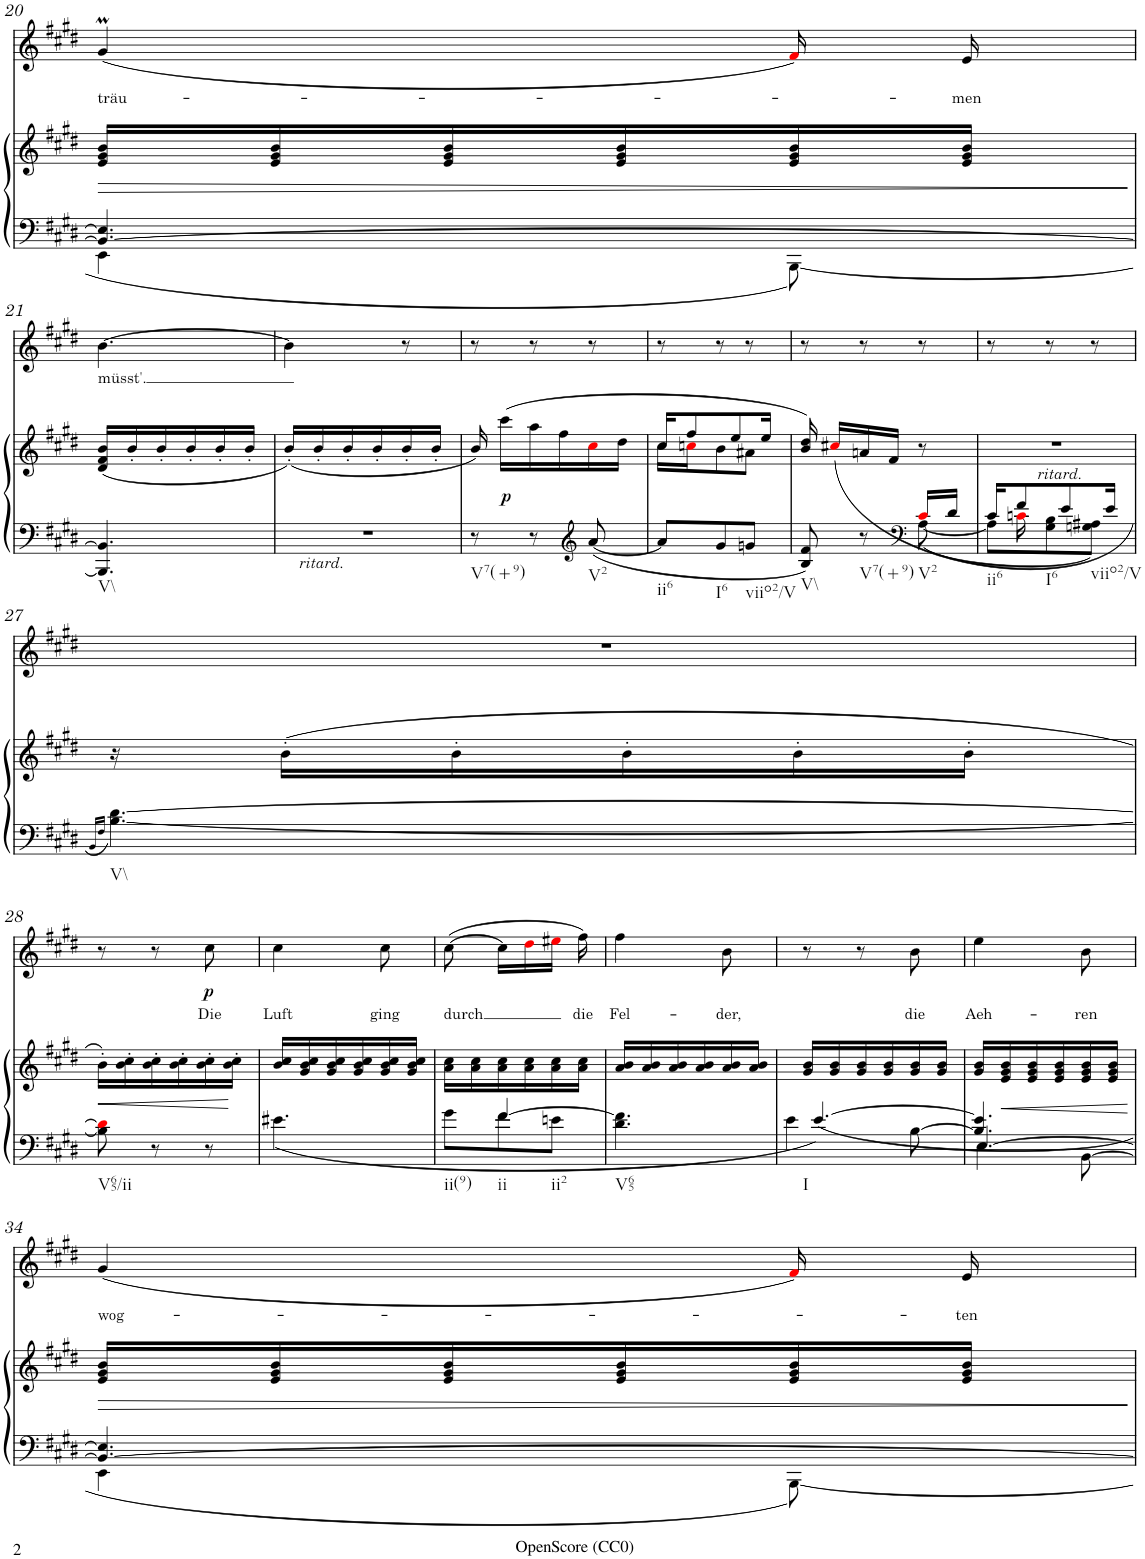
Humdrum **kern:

**kern	**kern	**dynam	**kern	**text	**dynam
*part2	*part2	*part2	*part1	*part1	*part1
*staff3	*staff2	*staff2/3	*staff1	*staff1	*staff1
*I"Piano	*	*	*I"Voice	*	*
*I'Pno	*	*	*	*	*
!!LO:PB:g=z
*clefF4	*clefG2	*	*clefG2	*	*
*k[f#c#g#d#]	*k[f#c#g#d#]	*	*k[f#c#g#d#]	*	*
*M3/8	*M3/8	*	*M3/8	*	*
=20	=20	=20	=20	=20	=20
*^	*	*	*	*	*
!	!	!	!LO:HP:b	!	!LO:LY:b	!
4.BB/_ 4.E/]	4EE\	16e/ 16g#/ 16b/LL	>	(4g#m/	träu-	.
.	.	16e/ 16g#/ 16b/	.	.	.	.
.	.	16e/ 16g#/ 16b/	.	.	.	.
.	.	16e/ 16g#/ 16b/	.	.	.	.
.	[8BBB\	16e/ 16g#/ 16b/	.	16f#i/)	.	.
!	!	!	!	!	!LO:LY:b	!
.	.	16e/ 16g#/ 16b/JJ	.	16e/	-men	.
*v	*v	*	*	*	*	*
.	.	]	.	.	.
!!LO:LB:g=z
=21	=21	=21	=21	=21	=21
!LO:TX:b:t=V\\	!	!	!	!	!
!	!	!	!	!LO:LY:b	!
4.BBB/] 4.BB/]	(16d#/ 16f#/ 16b/LL	.	[4.b\	müsst'.	.
.	16b'/	.	.	.	.
.	16b'/	.	.	.	.
.	16b'/	.	.	.	.
.	16b'/	.	.	.	.
.	16b'/JJ	.	.	.	.
=22	=22	=22	=22	=22	=22
!LO:TX:b:i:t=ritard.	!	!	!	!	!
4.r	(16b'/LL)	.	4b\]	.	.
.	16b'/	.	.	.	.
.	16b'/	.	.	.	.
.	16b'/	.	.	.	.
.	16b'/	.	8r	.	.
.	16b'/JJ	.	.	.	.
=23	=23	=23	=23	=23	=23
!LO:TX:b:t=V7(+9)	!	!	!	!	!
8r	16b/)	.	8r	.	.
!	!	!LO:DY:b	!	!	!
.	(16ccc#\LL	p	.	.	.
8r	16aa\	.	8r	.	.
.	16ff#\	.	.	.	.
*clefG2	*	*	*	*	*
!LO:TX:b:t=V2	!	!	!	!	!
[8a/	16cc#i\	.	8r	.	.
.	16dd#\JJ	.	.	.	.
=24	=24	=24	=24	=24	=24
*	*^	*	*	*	*
!LO:TX:b:t=ii6	!	!	!	!	!	!
8a/L]	16cc#/KL	16cc#\LL	.	8r	.	.
.	8ff#/	16ccni\J	.	.	.	.
!LO:TX:b:t=I6	!	!	!	!	!	!
8g#/	.	8b\	.	8r	.	.
.	8ee/	.	.	.	.	.
!LO:TX:b:t=viio2/V	!	!	!	!	!	!
8gn/J	.	8a#X\J	.	8r	.	.
.	16ee/Jk	.	.	.	.	.
*	*v	*v	*	*	*	*
=25	=25	=25	=25	=25	=25
*^	*	*	*	*	*
!LO:TX:b:t=V\\	!	!	!	!	!	!
8B/ 8f#/	8ryy	16b/ 16dd#/)	.	8r	.	.
.	.	(16cc#Xi/LL	.	.	.	.
!LO:TX:b:t=V7(+9)	!	!	!	!	!	!
8r	8ryy	16an/	.	8r	.	.
.	.	16f#/JJ	.	.	.	.
*clefF4	*	*	*	*	*	*
!LO:TX:b:t=V2	!	!	!	!	!	!
16c#i/LL	[8A\	8r	.	8r	.	.
16d#/JJ	.	.	.	.	.	.
=26	=26	=26	=26	=26	=26	=26
*	*^	*	*	*	*	*
!	!	!	!LO:TX:b:i:t=ritard.	!	!	!	!
!LO:TX:b:t=ii6	!	!	!	!	!	!	!
16c#/KL	8A\L]	16ryy	4.r	.	8r	.	.
!LO:TX:b:t=I6	!	!	!	!	!	!	!
8f#/	.	16cni\	.	.	.	.	.
.	8G#\ 8B\	4ryy	.	.	8r	.	.
!LO:TX:b:t=viio2/V	!	!	!	!	!	!	!
8e/	.	.	.	.	.	.	.
.	8Gn\ 8A#X\J	.	.	.	8r	.	.
16e/Jk	.	.	.	.	.	.	.
*v	*v	*v	*	*	*	*	*
!!LO:LB:g=z
=27	=27	=27	=27	=27	=27
16qBB/LL	.	.	.	.	.
16qF#/JJ	.	.	.	.	.
!LO:TX:b:t=V\\	!	!	!	!	!
[4.B\ [4.d#\)	16r	.	4.r	.	.
.	(16b'\LL	.	.	.	.
.	16b'\	.	.	.	.
.	16b'\	.	.	.	.
.	16b'\	.	.	.	.
.	16b'\JJ	.	.	.	.
!!LO:LB:g=z
=28	=28	=28	=28	=28	=28
!LO:TX:b:t=V65/ii	!	!	!	!	!
!	!	!LO:HP:b	!	!	!
8B\] 8d#i\]	16b'\LL)	<	8r	.	.
.	16b\' 16cc#\'	.	.	.	.
8r	16b\' 16cc#\'	.	8r	.	.
.	16b\' 16cc#\'	.	.	.	.
!	!	!	!	!LO:LY:b	!LO:DY:b
8r	16b\' 16cc#\'	.	8cc#\	Die	p
.	16b\' 16cc#\'JJ	.	.	.	.
.	.	[	.	.	.
=29	=29	=29	=29	=29	=29
!	!	!	!	!LO:LY:b	!
4.e#X\	16b/ 16cc#/LL	.	4cc#\	Luft	.
.	16g#/ 16b/ 16cc#/	.	.	.	.
.	16g#/ 16b/ 16cc#/	.	.	.	.
.	16g#/ 16b/ 16cc#/	.	.	.	.
!	!	!	!	!LO:LY:b	!
.	16g#/ 16b/ 16cc#/	.	8cc#\	ging	.
.	16g#/ 16b/ 16cc#/JJ	.	.	.	.
=30	=30	=30	=30	=30	=30
*^	*	*	*	*	*
!LO:TX:b:t=ii(9)	!	!	!	!	!	!
!	!	!	!	!	!LO:LY:b	!
8ryy	8g#\L	16a\ 16cc#\LL	.	([8cc#\	durch	.
.	.	16a\ 16cc#\	.	.	.	.
!LO:TX:b:t=ii	!	!	!	!	!	!
!LO:TX:b:t=ii2	!	!	!	!	!	!
[4f#/	8f#\	16a\ 16cc#\	.	16cc#\LL]	.	.
.	.	16a\ 16cc#\	.	16dd#i\	.	.
.	8en\J	16a\ 16cc#\	.	16ee#Xi\JJ	.	.
!	!	!	!	!	!LO:LY:b	!
.	.	16a\ 16cc#\JJ	.	16ff#\)	die	.
*v	*v	*	*	*	*	*
=31	=31	=31	=31	=31	=31
!LO:TX:b:t=V65	!	!	!	!	!
!	!	!	!	!LO:LY:b	!
4.d#\ 4.f#\]	16a/ 16b/LL	.	4ff#\	Fel-	.
.	16a/ 16b/	.	.	.	.
.	16a/ 16b/	.	.	.	.
.	16a/ 16b/	.	.	.	.
!	!	!	!	!LO:LY:b	!
.	16a/ 16b/	.	8b\	-der,	.
.	16a/ 16b/JJ	.	.	.	.
=32	=32	=32	=32	=32	=32
*^	*	*	*	*	*
!LO:TX:b:t=I	!	!	!	!	!	!
[4.e/	4e\	16g#/ 16b/LL	.	8r	.	.
.	.	16g#/ 16b/	.	.	.	.
.	.	16g#/ 16b/	.	8r	.	.
.	.	16g#/ 16b/	.	.	.	.
!	!	!	!	!	!LO:LY:b	!
.	[>8B\	16g#/ 16b/	.	8b\	die	.
.	.	16g#/ 16b/JJ	.	.	.	.
=33	=33	=33	=33	=33	=33	=33
*	*^	*	*	*	*	*
!	!	!	!	!	!	!LO:LY:b	!
4.B/] 4.e/]	[>4.E\	4E/	16g#/ 16b/LL	.	4ee\	Aeh-	.
!	!	!	!	!LO:HP:b	!	!	!
.	.	.	16e/ 16g#/ 16b/	<	.	.	.
.	.	.	16e/ 16g#/ 16b/	.	.	.	.
.	.	.	16e/ 16g#/ 16b/	.	.	.	.
!	!	!	!	!	!	!LO:LY:b	!
.	.	[>8BB\	16e/ 16g#/ 16b/	.	8b\	-ren	.
.	.	.	16e/ 16g#/ 16b/JJ	.	.	.	.
*v	*v	*v	*	*	*	*	*
.	.	[	.	.	.
!!LO:LB:g=z
=34	=34	=34	=34	=34	=34
*^	*	*	*	*	*
!	!	!	!LO:HP:b	!	!LO:LY:b	!
4.BB/_ 4.E/]	4EE\	16e/ 16g#/ 16b/LL	>	(4g#/	wog-	.
.	.	16e/ 16g#/ 16b/	.	.	.	.
.	.	16e/ 16g#/ 16b/	.	.	.	.
.	.	16e/ 16g#/ 16b/	.	.	.	.
.	[8BBB\	16e/ 16g#/ 16b/	.	16f#i/)	.	.
!	!	!	!	!	!LO:LY:b	!
.	.	16e/ 16g#/ 16b/JJ	.	16e/	-ten	.
*v	*v	*	*	*	*	*
.	.	]	.	.	.
=	=	=	=	=	=
*-	*-	*-	*-	*-	*-
